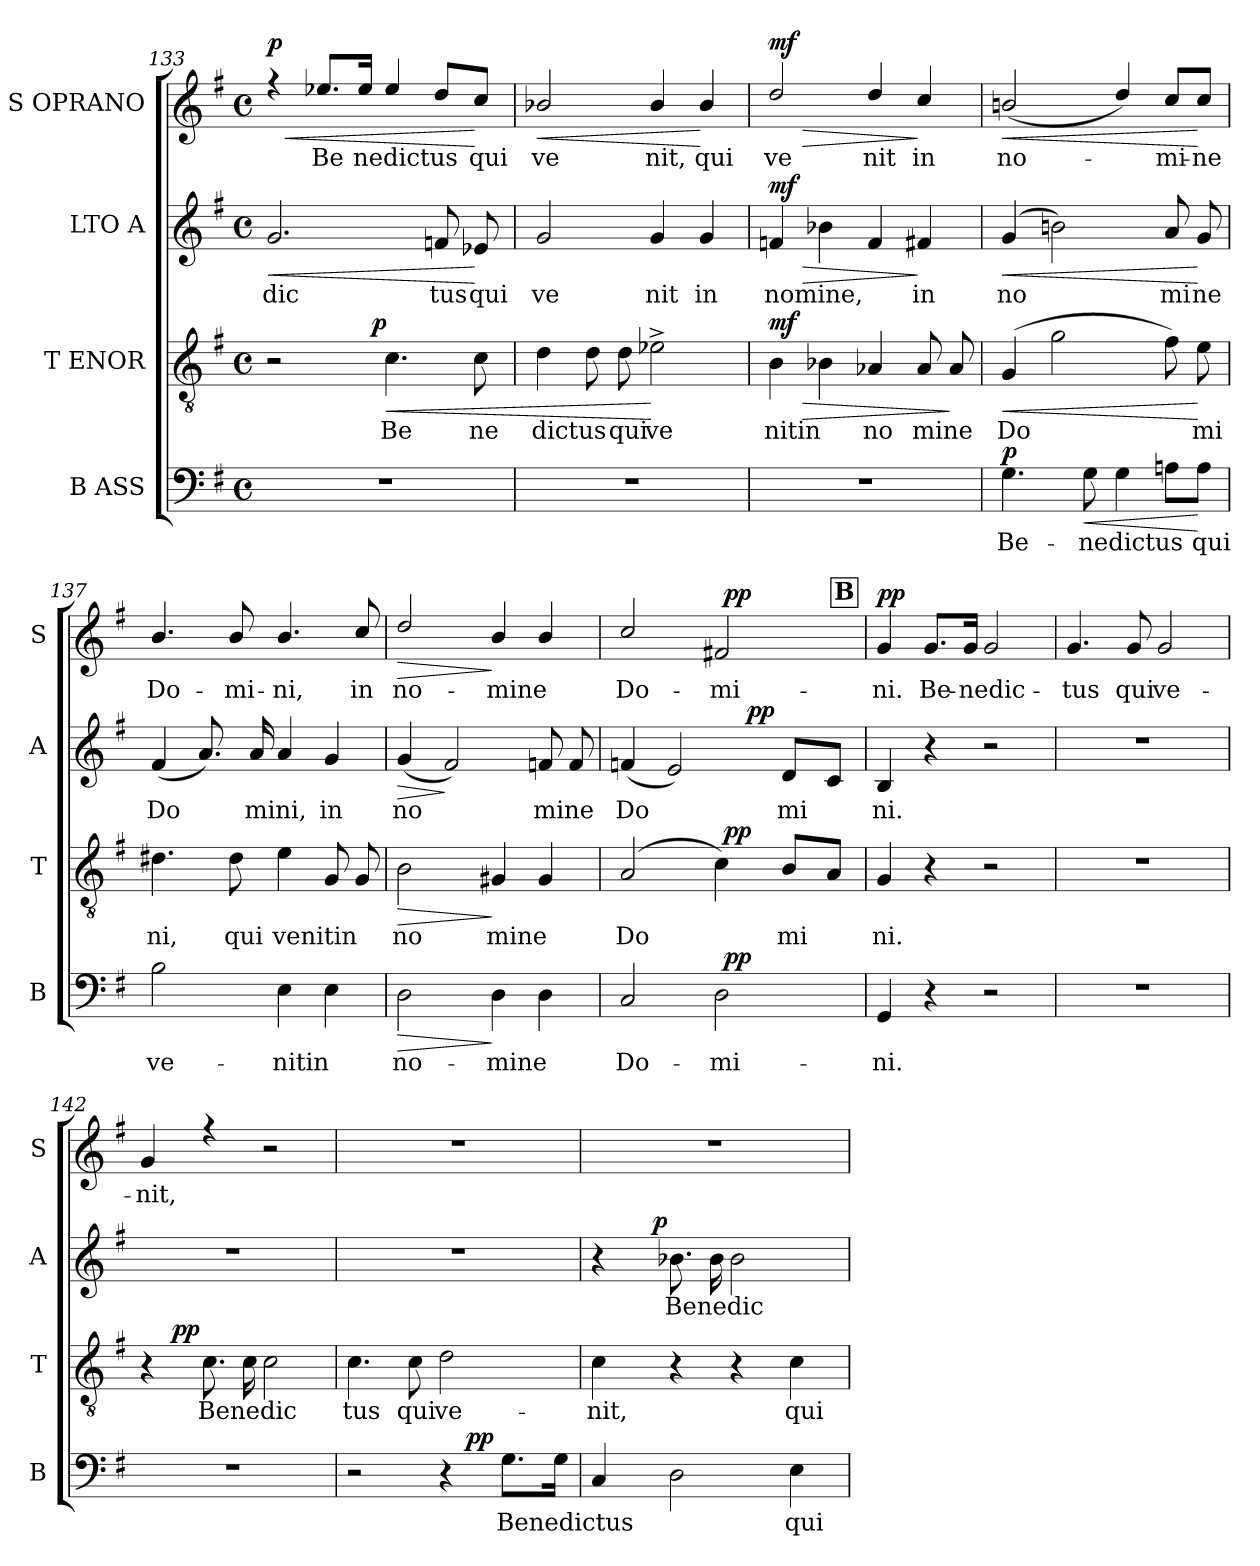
**kern	**text	**dynam	**kern	**text	**dynam	**kern	**text	**dynam	**kern	**text	**dynam
*part4	*part4	*part4	*part3	*part3	*part3	*part2	*part2	*part2	*part1	*part1	*part1
*staff4	*staff4	*staff4	*staff3	*staff3	*staff3	*staff2	*staff2	*staff2	*staff1	*staff1	*staff1
*I"B ASS	*	*	*I"T ENOR	*	*	*I"LTO  A	*	*	*I"S OPRANO	*	*
*I'B	*	*	*I'T	*	*	*I'A	*	*	*I'S	*	*
*clefF4	*	*	*clefGv2	*	*	*clefG2	*	*	*clefG2	*	*
*k[f#]	*	*	*k[f#]	*	*	*k[f#]	*	*	*k[f#]	*	*
*G:	*	*	*G:	*	*	*G:	*	*	*G:	*	*
*M4/4	*	*	*M4/4	*	*	*M4/4	*	*	*M4/4	*	*
*met(c)	*	*	*met(c)	*	*	*met(c)	*	*	*met(c)	*	*
=133	=133	=133	=133	=133	=133	=133	=133	=133	=133	=133	=133
!	!	!	!	!	!	!	!LO:LY:b:cj	!LO:HP:b	!	!	!LO:HP:b
!	!	!	!	!	!	!	!	!	!	!	!LO:DY:n=1:a
*	*	*	*^	*	*	*	*	*	*	*	*
1r	.	.	2r	4...ryy	.	.	2.g/	dic	<	4rff	.	< p
!	!	!	!	!	!	!	!	!	!	!	!LO:LY:b:cj	!
.	.	.	.	.	.	.	.	.	.	8.ee-X/L	Be	.
!	!	!	!	!	!	!	!	!	!	!	!LO:LY:b	!
.	.	.	.	.	.	.	.	.	.	16ee-/Jk	nedictus	.
!	!	!	!	!	!	!LO:DY:a	!	!	!	!	!	!
.	.	.	.	2ryy	.	p	.	.	.	.	.	.
!	!	!	!	!	!LO:LY:b:cj	!LO:HP:b	!	!	!	!	!	!
.	.	.	4.c\	.	Be	<	.	.	.	4ee-/	.	.
!	!	!	!	!	!	!	!	!LO:LY:b:cj	!	!	!	!
.	.	.	.	.	.	.	8fn/	tus	.	8dd/L	.	.
!	!	!	!	!	!LO:LY:b:cj	!	!	!LO:LY:b:cj	!	!	!LO:LY:b:cj	!
.	.	.	8c\	.	ne	.	8e-X/	qui	[	8cc/J	qui	[
.	.	.	.	32ryy	.	.	.	.	.	.	.	.
=134	=134	=134	=134	=134	=134	=134	=134	=134	=134	=134	=134	=134
!	!	!	!	!	!LO:LY:b	!	!	!LO:LY:b:cj	!	!	!LO:LY:b:cj	!LO:HP:b
*	*	*	*v	*v	*	*	*	*	*	*	*	*
1r	.	.	4d\	dictus	.	2g/	ve	.	2b-X/	ve	<
.	.	.	8d\	.	.	.	.	.	.	.	.
!	!	!	!	!LO:LY:b:cj	!	!	!	!	!	!	!
.	.	.	8d\	qui	.	.	.	.	.	.	.
!	!	!	!	!LO:LY:b:cj	!	!	!LO:LY:b:cj	!	!	!LO:LY:b:cj	!
.	.	.	2e-X^>\	ve	[	4g/	nit	.	4b-/	nit,	.
!	!	!	!	!	!	!	!LO:LY:b:cj	!	!	!LO:LY:b:cj	!
.	.	.	.	.	.	4g/	in	.	4b-/	qui	[
=135	=135	=135	=135	=135	=135	=135	=135	=135	=135	=135	=135
!	!	!	!	!LO:LY:b:cj	!LO:HP:b	!	!LO:LY:b	!LO:HP:b	!	!LO:LY:b:cj	!LO:HP:b
!	!	!	!	!	!LO:DY:n=1:a	!	!	!LO:DY:n=1:a	!	!	!LO:DY:n=1:a
1r	.	.	4B\	nitin	> mf	4fn/	nomine,	> mf	2dd/	ve	> mf
.	.	.	4B-X\	.	.	4b-X\	.	.	.	.	.
!	!	!	!	!LO:LY:b:cj	!	!	!	!	!	!LO:LY:b:cj	!
.	.	.	4A-X/	no	.	4f/	.	.	4dd/	nit	.
!	!	!	!	!LO:LY:b:cj	!	!	!LO:LY:b:cj	!	!	!LO:LY:b:cj	!
.	.	.	8A-/	mine	.	4f#X/	in	]	4cc/	in	]
.	.	.	8A-/	.	]	.	.	.	.	.	.
!!LO:LB:g=z
=136	=136	=136	=136	=136	=136	=136	=136	=136	=136	=136	=136
!	!LO:LY:b:cj	!LO:DY:a	!	!LO:LY:b	!LO:HP:b	!	!LO:LY:b:cj	!LO:HP:b	!	!LO:LY:b:cj	!LO:HP:b
4.G\	Be-	p	(>4G/	Do	<	(>4g/	no	<	(>2bn/	no-	<
.	.	.	2g\	.	.	2bn\)	.	.	.	.	.
!	!LO:LY:b	!LO:HP:b	!	!	!	!	!	!	!	!	!
8G\	-nedictus	<	.	.	.	.	.	.	.	.	.
4G\	.	.	.	.	.	.	.	.	4dd/)	.	.
!	!	!	!	!	!	!	!LO:LY:b:cj	!	!	!LO:LY:b:cj	!
8An\L	.	.	8f#\)	.	.	8a/	mi	.	8cc/L	-mi-	.
!	!LO:LY:b:cj	!	!	!LO:LY:b:cj	!	!	!LO:LY:b:cj	!	!	!LO:LY:b:cj	!
8A\J	qui	[	8e\	mi	[	8g/	ne	[	8cc/J	-ne	[
=137	=137	=137	=137	=137	=137	=137	=137	=137	=137	=137	=137
!	!LO:LY:b:cj	!	!	!LO:LY:b:cj	!	!	!LO:LY:b	!	!	!LO:LY:b:cj	!
2B\	ve-	.	4.d#X\	ni,	.	(<4f#/	Do	.	4.b/	Do-	.
.	.	.	.	.	.	8.a/)	.	.	.	.	.
!	!	!	!	!LO:LY:b:cj	!	!	!	!	!	!LO:LY:b:cj	!
.	.	.	8d#\	qui	.	.	.	.	8b/	-mi-	.
!	!	!	!	!	!	!	!LO:LY:b:cj	!	!	!	!
.	.	.	.	.	.	16a/	mini,	.	.	.	.
!	!LO:LY:b:cj	!	!	!LO:LY:b	!	!	!	!	!	!LO:LY:b:cj	!
4E\	-nitin	.	4e\	venitin	.	4a/	.	.	4.b/	-ni,	.
!	!	!	!	!	!	!	!LO:LY:b:cj	!	!	!	!
4E\	.	.	8G/	.	.	4g/	in	.	.	.	.
!	!	!	!	!	!	!	!	!	!	!LO:LY:b:cj	!
.	.	.	8G/	.	.	.	.	.	8cc/	in	.
=138	=138	=138	=138	=138	=138	=138	=138	=138	=138	=138	=138
!	!LO:LY:b:cj	!LO:HP:b	!	!LO:LY:b:cj	!LO:HP:b	!	!LO:LY:b:cj	!LO:HP:b	!	!LO:LY:b:cj	!LO:HP:b
2D\	no-	>	2B\	no	>	(<4g/	no	>	2dd/	no-	>
.	.	.	.	.	.	2f#/)	.	]	.	.	.
!	!LO:LY:b:cj	!	!	!LO:LY:b:cj	!	!	!	!	!	!LO:LY:b:cj	!
4D\	-mine	]	4G#X/	mine	]	.	.	.	4b/	-mine	]
!	!	!	!	!	!	!	!LO:LY:b:cj	!	!	!	!
4D\	.	.	4G#/	.	.	8fn/	mine	.	4b/	.	.
.	.	.	.	.	.	8f/	.	.	.	.	.
!!LO:REH:place=s1:a:fs=12:t=B:qo=3.75
=139	=139	=139	=139	=139	=139	=139	=139	=139	=139	=139	=139
!	!LO:LY:b:cj	!	!	!LO:LY:b	!	!	!LO:LY:b	!	!	!LO:LY:b:cj	!
*^	*	*	*^	*	*	*^	*	*	*^	*	*
2C/	2ryy	Do-	.	(>2A/	2ryy	Do	.	(<4fn/	2ryy	Do	.	2cc/	2ryy	Do-	.
.	.	.	.	.	.	.	.	2e/)	.	.	.	.	.	.	.
!	!	!LO:LY:b:cj	!	!	!	!	!	!	!	!	!	!	!	!LO:LY:b:cj	!
2D\	64ryy	-mi-	.	4c\)	64ryy	.	.	.	16.ryy	.	.	2f#X/	64ryy	-mi-	.
!	!	!	!LO:DY:a	!	!	!	!LO:DY:a	!	!	!	!	!	!	!	!LO:DY:a
.	4ryy	.	pp	.	4ryy	.	pp	.	.	.	.	.	4ryy	.	pp
!	!	!	!	!	!	!	!	!	!	!	!LO:DY:a	!	!	!	!
.	.	.	.	.	.	.	.	.	4ryy	.	pp	.	.	.	.
!	!	!	!	!	!	!LO:LY:b	!	!	!	!LO:LY:b	!	!	!	!	!
.	.	.	.	8B/L	.	mi	.	8d/L	.	mi	.	.	.	.	.
.	8...ryy	.	.	.	8...ryy	.	.	.	.	.	.	.	8...ryy	.	.
.	.	.	.	.	.	.	.	.	8ryy	.	.	.	.	.	.
.	.	.	.	8A/J	.	.	.	8c/J	.	.	.	.	.	.	.
.	.	.	.	.	.	.	.	.	32ryy	.	.	.	.	.	.
=140	=140	=140	=140	=140	=140	=140	=140	=140	=140	=140	=140	=140	=140	=140	=140
!	!	!LO:LY:b:cj	!	!	!	!LO:LY:b:cj	!	!	!	!LO:LY:b:cj	!	!	!	!LO:LY:b:cj	!LO:DY:a
*v	*v	*	*	*	*	*	*	*v	*v	*	*	*v	*v	*	*
*	*	*	*v	*v	*	*	*	*	*	*	*	*
4GG/	-ni.	.	4G/	ni.	.	4B/	ni.	.	4g/	-ni.	pp
!	!	!	!	!	!	!	!	!	!	!LO:LY:b:cj	!
4r	.	.	4r	.	.	4r	.	.	8.g/L	Be-	.
!	!	!	!	!	!	!	!	!	!	!LO:LY:b	!
.	.	.	.	.	.	.	.	.	16g/Jk	-nedic-	.
2r	.	.	2r	.	.	2r	.	.	2g/	.	.
=141	=141	=141	=141	=141	=141	=141	=141	=141	=141	=141	=141
!	!	!	!	!	!	!	!	!	!	!LO:LY:b:cj	!
1r	.	.	1r	.	.	1r	.	.	4.g/	-tus	.
!	!	!	!	!	!	!	!	!	!	!LO:LY:b:cj	!
.	.	.	.	.	.	.	.	.	8g/	qui	.
!	!	!	!	!	!	!	!	!	!	!LO:LY:b:cj	!
.	.	.	.	.	.	.	.	.	2g/	ve-	.
=142	=142	=142	=142	=142	=142	=142	=142	=142	=142	=142	=142
!	!	!	!	!	!	!	!	!	!	!LO:LY:b:cj	!
*	*	*	*^	*	*	*	*	*	*	*	*
1r	.	.	4r	8ryy	.	.	1r	.	.	4g/	-nit,	.
!	!	!	!	!	!	!LO:DY:a	!	!	!	!	!	!
.	.	.	.	2..ryy	.	pp	.	.	.	.	.	.
!	!	!	!	!	!LO:LY:b	!	!	!	!	!	!	!
.	.	.	8.c\	.	Benedic	.	.	.	.	4rff	.	.
.	.	.	16c\	.	.	.	.	.	.	.	.	.
.	.	.	2c\	.	.	.	.	.	.	2r	.	.
!!LO:PB:g=z
=143	=143	=143	=143	=143	=143	=143	=143	=143	=143	=143	=143	=143
!	!	!	!	!	!LO:LY:b:cj	!	!	!	!	!	!	!
*^	*	*	*v	*v	*	*	*	*	*	*	*	*
2r	2ryy	.	.	4.c\	tus	.	1r	.	.	1r	.	.
!	!	!	!	!	!LO:LY:b:cj	!	!	!	!	!	!	!
.	.	.	.	8c\	qui	.	.	.	.	.	.	.
!	!	!	!	!	!LO:LY:b:cj	!	!	!	!	!	!	!
4r	16.ryy	.	.	2d\	ve-	.	.	.	.	.	.	.
!	!	!	!LO:DY:a	!	!	!	!	!	!	!	!	!
.	4ryy	.	pp	.	.	.	.	.	.	.	.	.
!	!	!LO:LY:b	!	!	!	!	!	!	!	!	!	!
8.G\L	.	Benedictus	.	.	.	.	.	.	.	.	.	.
.	8ryy	.	.	.	.	.	.	.	.	.	.	.
16G\Jk	.	.	.	.	.	.	.	.	.	.	.	.
.	32ryy	.	.	.	.	.	.	.	.	.	.	.
=144	=144	=144	=144	=144	=144	=144	=144	=144	=144	=144	=144	=144
!	!	!	!	!	!LO:LY:b:cj	!	!	!	!	!	!	!
*v	*v	*	*	*	*	*	*^	*	*	*	*	*
4C/	.	.	4c\	-nit,	.	4r	8ryy	.	.	1r	.	.
.	.	.	.	.	.	.	16ryy	.	.	.	.	.
.	.	.	.	.	.	.	64ryy	.	.	.	.	.
!	!	!	!	!	!	!	!	!	!LO:DY:a	!	!	!
.	.	.	.	.	.	.	2ryy	.	p	.	.	.
!	!	!	!	!	!	!	!	!LO:LY:b	!	!	!	!
2D\	.	.	4r	.	.	8.b-X\	.	Benedic	.	.	.	.
.	.	.	.	.	.	16b-\	.	.	.	.	.	.
.	.	.	4r	.	.	2b-\	.	.	.	.	.	.
.	.	.	.	.	.	.	4ryy	.	.	.	.	.
!	!LO:LY:b:cj	!	!	!LO:LY:b:cj	!	!	!	!	!	!	!	!
4E\	qui	.	4c\	qui	.	.	.	.	.	.	.	.
.	.	.	.	.	.	.	32.ryy	.	.	.	.	.
*	*	*	*	*	*	*v	*v	*	*	*	*	*
=	=	=	=	=	=	=	=	=	=	=	=
*-	*-	*-	*-	*-	*-	*-	*-	*-	*-	*-	*-
